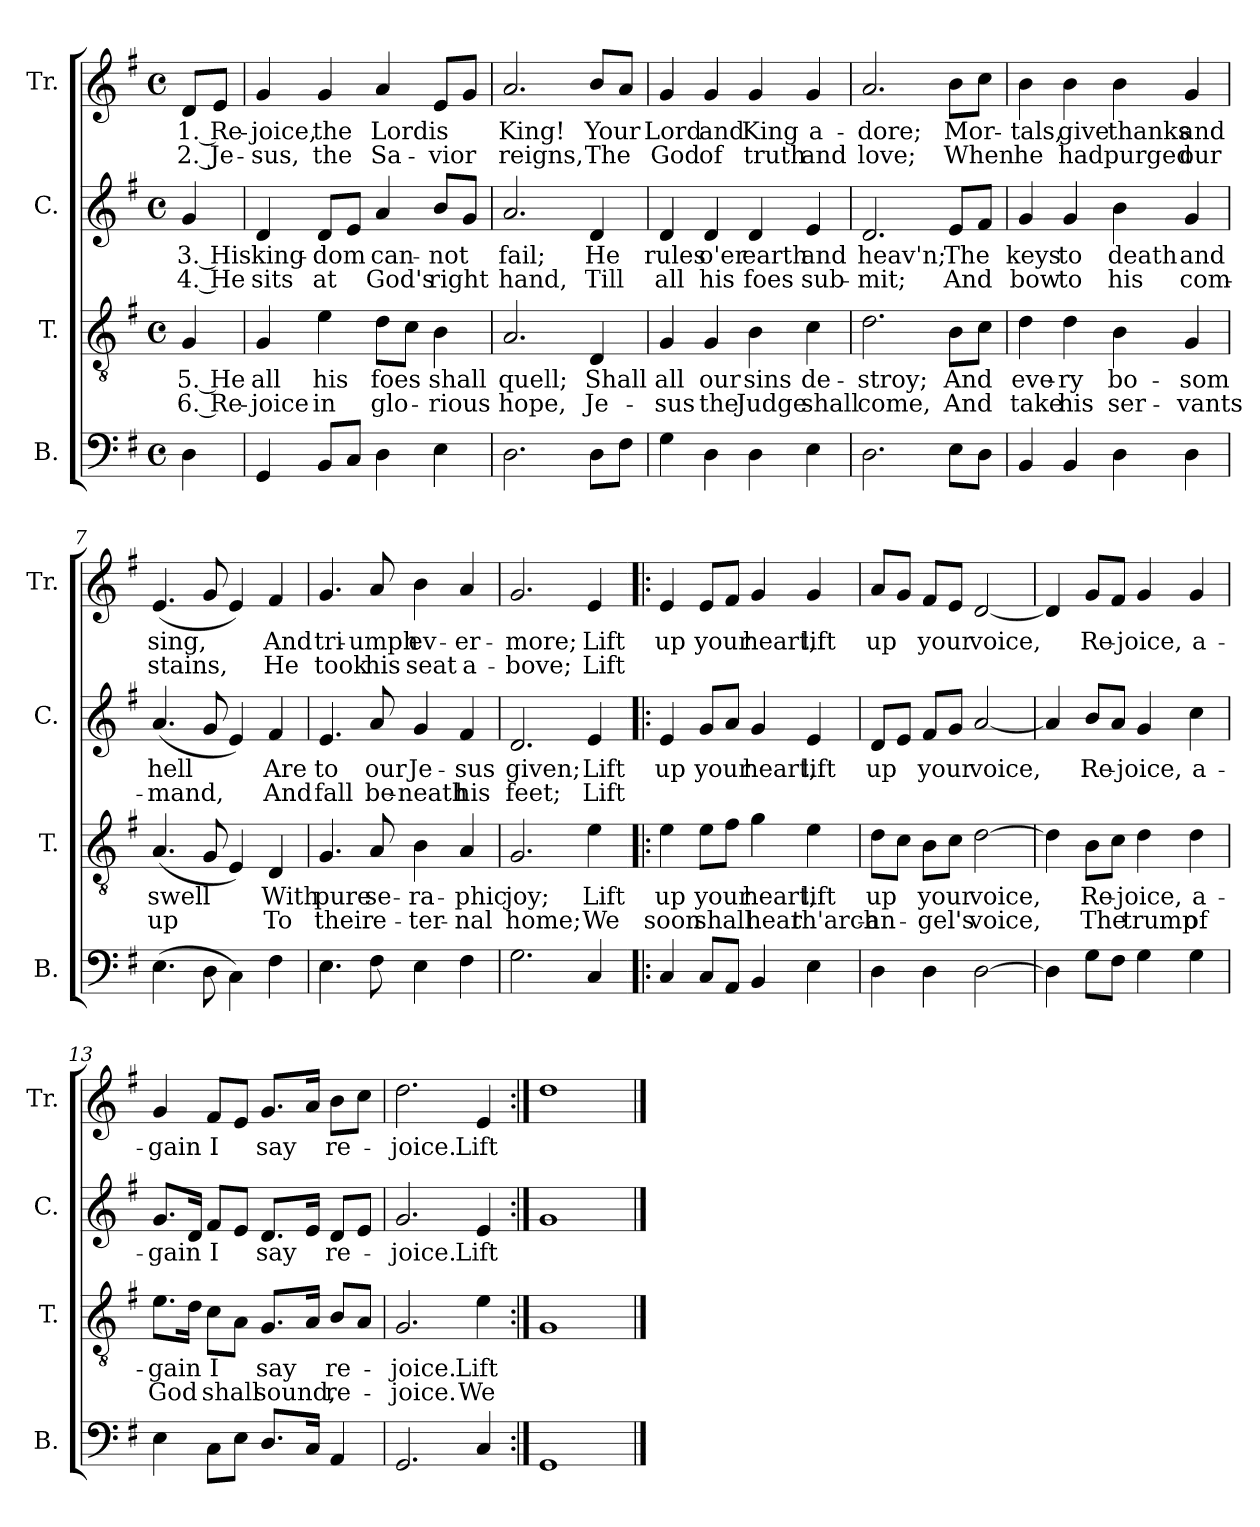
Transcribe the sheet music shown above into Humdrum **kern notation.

**kern	**kern	**text	**text	**kern	**text	**text	**kern	**text	**text
*part4	*part3	*part3	*part3	*part2	*part2	*part2	*part1	*part1	*part1
*staff4	*staff3	*staff3	*staff3	*staff2	*staff2	*staff2	*staff1	*staff1	*staff1
*I"B.	*I"T.	*	*	*I"C.	*	*	*I"Tr.	*	*
*I'B.	*I'T.	*	*	*I'C.	*	*	*I'Tr.	*	*
*clefF4	*clefGv2	*	*	*clefG2	*	*	*clefG2	*	*
*k[f#]	*k[f#]	*	*	*k[f#]	*	*	*k[f#]	*	*
*M4/4	*M4/4	*	*	*M4/4	*	*	*M4/4	*	*
*met(c)	*met(c)	*	*	*met(c)	*	*	*met(c)	*	*
*MM100	*MM100	*	*	*MM100	*	*	*MM100	*	*
=1	=1	=1	=1	=1	=1	=1	=1	=1	=1
!	!	!LO:LY:b	!LO:LY:b	!	!LO:LY:b	!LO:LY:b	!	!LO:LY:b	!LO:LY:b
4D!\	4G!/	5. He	6. Re-	4g!/	3. His	4. He	8d!/L	1. Re-	2. Je-
.	.	.	.	.	.	.	8e!/J	.	.
=2	=2	=2	=2	=2	=2	=2	=2	=2	=2
!	!	!LO:LY:b	!LO:LY:b	!	!LO:LY:b	!LO:LY:b	!	!LO:LY:b	!LO:LY:b
4GG!/	4G!/	all	-joice	4d!/	king-	sits	4g!/	-joice,	-sus,
!	!	!LO:LY:b	!LO:LY:b	!	!LO:LY:b	!LO:LY:b	!	!LO:LY:b	!LO:LY:b
8BB!/L	4e!\	his	in	8d!/L	-dom	at	4g!/	the	the
8C!/J	.	.	.	8e!/J	.	.	.	.	.
!	!	!LO:LY:b	!LO:LY:b	!	!LO:LY:b	!LO:LY:b	!	!LO:LY:b	!LO:LY:b
4D!\	8d!\L	foes	glo-	4a!/	can-	God's	4a!/	Lord	Sa-
.	8c!\J	.	.	.	.	.	.	.	.
!	!	!LO:LY:b	!LO:LY:b	!	!LO:LY:b	!LO:LY:b	!	!LO:LY:b	!LO:LY:b
4E!\	4B!\	shall	-rious	8b!/L	-not	right	8e!/L	is	-vior
.	.	.	.	8g!/J	.	.	8g!/J	.	.
=3	=3	=3	=3	=3	=3	=3	=3	=3	=3
!	!	!LO:LY:b	!LO:LY:b	!	!LO:LY:b	!LO:LY:b	!	!LO:LY:b	!LO:LY:b
2.D!\	2.A!/	quell;	hope,	2.a!/	fail;	hand,	2.a!/	King!	reigns,
!	!	!LO:LY:b	!LO:LY:b	!	!LO:LY:b	!LO:LY:b	!	!LO:LY:b	!LO:LY:b
8D!\L	4D!/	Shall	Je-	4d!/	He	Till	8b!/L	Your	The
8F#!\J	.	.	.	.	.	.	8a!/J	.	.
=4	=4	=4	=4	=4	=4	=4	=4	=4	=4
!	!	!LO:LY:b	!LO:LY:b	!	!LO:LY:b	!LO:LY:b	!	!LO:LY:b	!LO:LY:b
4G!\	4G!/	all	-sus	4d!/	rules	all	4g!/	Lord	God
!	!	!LO:LY:b	!LO:LY:b	!	!LO:LY:b	!LO:LY:b	!	!LO:LY:b	!LO:LY:b
4D!\	4G!/	our	the	4d!/	o'er	his	4g!/	and	of
!	!	!LO:LY:b	!LO:LY:b	!	!LO:LY:b	!LO:LY:b	!	!LO:LY:b	!LO:LY:b
4D!\	4B!\	sins	Judge	4d!/	earth	foes	4g!/	King	truth
!	!	!LO:LY:b	!LO:LY:b	!	!LO:LY:b	!LO:LY:b	!	!LO:LY:b	!LO:LY:b
4E!\	4c!\	de-	shall	4e!/	and	sub-	4g!/	a-	and
=5	=5	=5	=5	=5	=5	=5	=5	=5	=5
!	!	!LO:LY:b	!LO:LY:b	!	!LO:LY:b	!LO:LY:b	!	!LO:LY:b	!LO:LY:b
2.D!\	2.d!\	-stroy;	come,	2.d!/	heav'n;	-mit;	2.a!/	-dore;	love;
!	!	!LO:LY:b	!LO:LY:b	!	!LO:LY:b	!LO:LY:b	!	!LO:LY:b	!LO:LY:b
8E!\L	8B!\L	And	And	8e!/L	The	And	8b!\L	Mor-	When
8D!\J	8c!\J	.	.	8f#!/J	.	.	8cc!\J	.	.
=6	=6	=6	=6	=6	=6	=6	=6	=6	=6
!	!	!LO:LY:b	!LO:LY:b	!	!LO:LY:b	!LO:LY:b	!	!LO:LY:b	!LO:LY:b
4BB!/	4d!\	eve-	take	4g!/	keys	bow	4b!\	-tals,	he
!	!	!LO:LY:b	!LO:LY:b	!	!LO:LY:b	!LO:LY:b	!	!LO:LY:b	!LO:LY:b
4BB!/	4d!\	-ry	his	4g!/	to	to	4b!\	give	had
!	!	!LO:LY:b	!LO:LY:b	!	!LO:LY:b	!LO:LY:b	!	!LO:LY:b	!LO:LY:b
4D!\	4B!\	bo-	ser-	4b!\	death	his	4b!\	thanks	purged
!	!	!LO:LY:b	!LO:LY:b	!	!LO:LY:b	!LO:LY:b	!	!LO:LY:b	!LO:LY:b
4D!\	4G!/	-som	-vants	4g!/	and	com-	4g!/	and	our
=7	=7	=7	=7	=7	=7	=7	=7	=7	=7
!	!	!LO:LY:b	!LO:LY:b	!	!LO:LY:b	!LO:LY:b	!	!LO:LY:b	!LO:LY:b
(>4.E!\	(<4.A!/	swell	up	(<4.a!/	hell	-mand,	(<4.e!/	sing,	stains,
8D!\	8G!/	.	.	8g!/	.	.	8g!/	.	.
4C!\)	4E!/)	.	.	4e!/)	.	.	4e!/)	.	.
!	!	!LO:LY:b	!LO:LY:b	!	!LO:LY:b	!LO:LY:b	!	!LO:LY:b	!LO:LY:b
4F#!\	4D!/	With	To	4f#!/	Are	And	4f#!/	And	He
=8	=8	=8	=8	=8	=8	=8	=8	=8	=8
!	!	!LO:LY:b	!LO:LY:b	!	!LO:LY:b	!LO:LY:b	!	!LO:LY:b	!LO:LY:b
4.E!\	4.G!/	pure	their	4.e!/	to	fall	4.g!/	tri-	took
!	!	!LO:LY:b	!LO:LY:b	!	!LO:LY:b	!LO:LY:b	!	!LO:LY:b	!LO:LY:b
8F#!\	8A!/	se-	e-	8a!/	our	be-	8a!/	-umph	his
!	!	!LO:LY:b	!LO:LY:b	!	!LO:LY:b	!LO:LY:b	!	!LO:LY:b	!LO:LY:b
4E!\	4B!\	-ra-	-ter-	4g!/	Je-	-neath	4b!\	ev-	seat
!	!	!LO:LY:b	!LO:LY:b	!	!LO:LY:b	!LO:LY:b	!	!LO:LY:b	!LO:LY:b
4F#!\	4A!/	-phic	-nal	4f#!/	-sus	his	4a!/	-er-	a-
=9	=9	=9	=9	=9	=9	=9	=9	=9	=9
!	!	!LO:LY:b	!LO:LY:b	!	!LO:LY:b	!LO:LY:b	!	!LO:LY:b	!LO:LY:b
2.G!\	2.G!/	joy;	home;	2.d!/	given;	feet;	2.g!/	-more;	-bove;
!	!	!LO:LY:b	!LO:LY:b	!	!LO:LY:b	!LO:LY:b	!	!LO:LY:b	!LO:LY:b
4C!/	4e!\	Lift	We	4e!/	Lift	Lift	4e!/	Lift	Lift
!!LO:LB:g=z
=10!|:	=10!|:	=10!|:	=10!|:	=10!|:	=10!|:	=10!|:	=10!|:	=10!|:	=10!|:
!	!	!LO:LY:b	!LO:LY:b	!	!LO:LY:b	!	!	!LO:LY:b	!
4C!/	4e!\	up	soon	4e!/	up	.	4e!/	up	.
!	!	!LO:LY:b	!LO:LY:b	!	!LO:LY:b	!	!	!LO:LY:b	!
8C!/L	8e!\L	your	shall	8g!/L	your	.	8e!/L	your	.
8AA!/J	8f#!\J	.	.	8a!/J	.	.	8f#!/J	.	.
!	!	!LO:LY:b	!LO:LY:b	!	!LO:LY:b	!	!	!LO:LY:b	!
4BB!/	4g!\	heart,	hear	4g!/	heart,	.	4g!/	heart,	.
!	!	!LO:LY:b	!LO:LY:b	!	!LO:LY:b	!	!	!LO:LY:b	!
4E!\	4e!\	lift	th'arch-	4e!/	lift	.	4g!/	lift	.
=11	=11	=11	=11	=11	=11	=11	=11	=11	=11
!	!	!LO:LY:b	!LO:LY:b	!	!LO:LY:b	!	!	!LO:LY:b	!
4D!\	8d!\L	up	-an-	8d!/L	up	.	8a!/L	up	.
.	8c!\J	.	.	8e!/J	.	.	8g!/J	.	.
!	!	!LO:LY:b	!LO:LY:b	!	!LO:LY:b	!	!	!LO:LY:b	!
4D!\	8B!\L	your	-gel's	8f#!/L	your	.	8f#!/L	your	.
.	8c!\J	.	.	8g!/J	.	.	8e!/J	.	.
!	!	!LO:LY:b	!LO:LY:b	!	!LO:LY:b	!	!	!LO:LY:b	!
[2D!\	[2d!\	voice,	voice,	[2a!/	voice,	.	[2d!/	voice,	.
=12	=12	=12	=12	=12	=12	=12	=12	=12	=12
4D!\]	4d!\]	.	.	4a!/]	.	.	4d!/]	.	.
!	!	!LO:LY:b	!LO:LY:b	!	!LO:LY:b	!	!	!LO:LY:b	!
8G!\L	8B!\L	Re-	The	8b!/L	Re-	.	8g!/L	Re-	.
8F#!\J	8c!\J	.	.	8a!/J	.	.	8f#!/J	.	.
!	!	!LO:LY:b	!LO:LY:b	!	!LO:LY:b	!	!	!LO:LY:b	!
4G!\	4d!\	-joice,	trump	4g!/	-joice,	.	4g!/	-joice,	.
!	!	!LO:LY:b	!LO:LY:b	!	!LO:LY:b	!	!	!LO:LY:b	!
4G!\	4d!\	a-	of	4cc!\	a-	.	4g!/	a-	.
=13	=13	=13	=13	=13	=13	=13	=13	=13	=13
!	!	!LO:LY:b	!LO:LY:b	!	!LO:LY:b	!	!	!LO:LY:b	!
4E!\	8.e!\L	-gain	God	8.g!/L	-gain	.	4g!/	-gain	.
.	16d!\Jk	.	.	16d!/Jk	.	.	.	.	.
!	!	!LO:LY:b	!LO:LY:b	!	!LO:LY:b	!	!	!LO:LY:b	!
8C!\L	8c!\L	I	shall	8f#!/L	I	.	8f#!/L	I	.
8E!\J	8A!\J	.	.	8e!/J	.	.	8e!/J	.	.
!	!	!LO:LY:b	!LO:LY:b	!	!LO:LY:b	!	!	!LO:LY:b	!
8.D!/L	8.G!/L	say	sound,	8.d!/L	say	.	8.g!/L	say	.
16C!/Jk	16A!/Jk	.	.	16e!/Jk	.	.	16a!/Jk	.	.
!	!	!LO:LY:b	!LO:LY:b	!	!LO:LY:b	!	!	!LO:LY:b	!
4AA!/	8B!/L	re-	re-	8d!/L	re-	.	8b\L	re-	.
.	8A!/J	.	.	8e!/J	.	.	8cc\J	.	.
=14	=14	=14	=14	=14	=14	=14	=14	=14	=14
!	!	!LO:LY:b	!LO:LY:b	!	!LO:LY:b	!	!	!LO:LY:b	!
2.GG!/	2.G!/	-joice.	-joice.	2.g!/	-joice.	.	2.dd!\	-joice.	.
!	!	!LO:LY:b	!LO:LY:b	!	!LO:LY:b	!	!	!LO:LY:b	!
4C!/	4e!\	Lift	We	4e!/	Lift	.	4e!/	Lift	.
=15:|!	=15:|!	=15:|!	=15:|!	=15:|!	=15:|!	=15:|!	=15:|!	=15:|!	=15:|!
1GG!	1G!	.	.	1g!	.	.	1dd!	.	.
==	==	==	==	==	==	==	==	==	==
*-	*-	*-	*-	*-	*-	*-	*-	*-	*-
